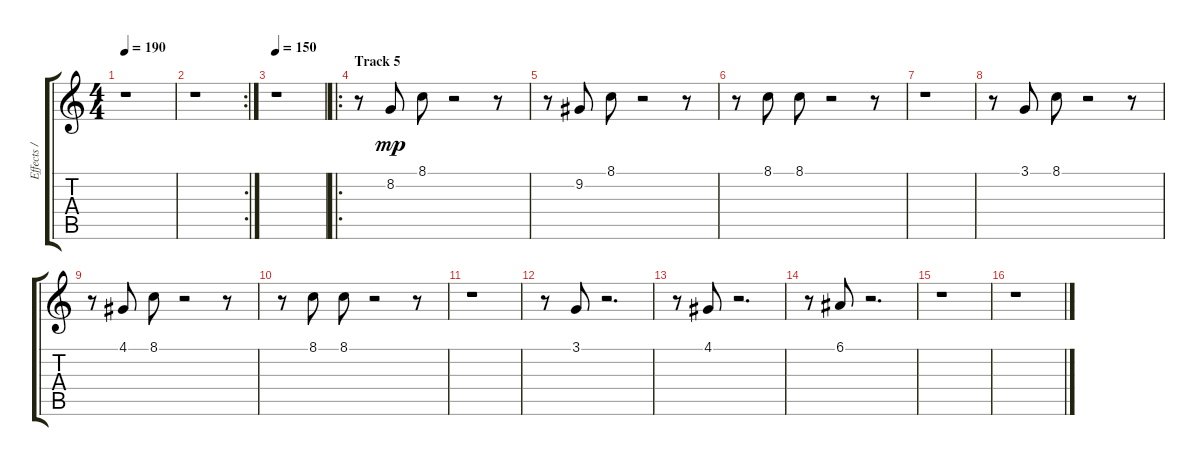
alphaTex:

\track ("Effects / Guitar 4" "Effects / ") {instrument reversecymbal}
\staff {score tabs}
\tuning (E4 B3 G3 D3 A2 E2) {hide}
\ts (4 4)
\tempo 190
\clef g2
\ks c
r.1{dy ff} |
\rc 2
r.1 |
\tempo 150
r.1{instrument overdrivenguitar} |
\ro
\section ("" "Track 5")
r.8{instrument overdrivenguitar} 8.2.8{dy mp} 8.1.8 r.2 r.8 |
r.8 9.2.8 8.1.8 r.2 r.8 |
r.8 8.1.8 8.1.8 r.2 r.8 |
r.1 |
r.8 3.1.8 8.1.8 r.2 r.8 |
r.8 4.1.8 8.1.8 r.2 r.8 |
r.8 8.1.8 8.1.8 r.2 r.8 |
r.1 |
r.8 3.1.8 r.2{d} |
r.8 4.1.8 r.2{d} |
r.8 6.1.8 r.2{d} |
r.1 |
r.1
